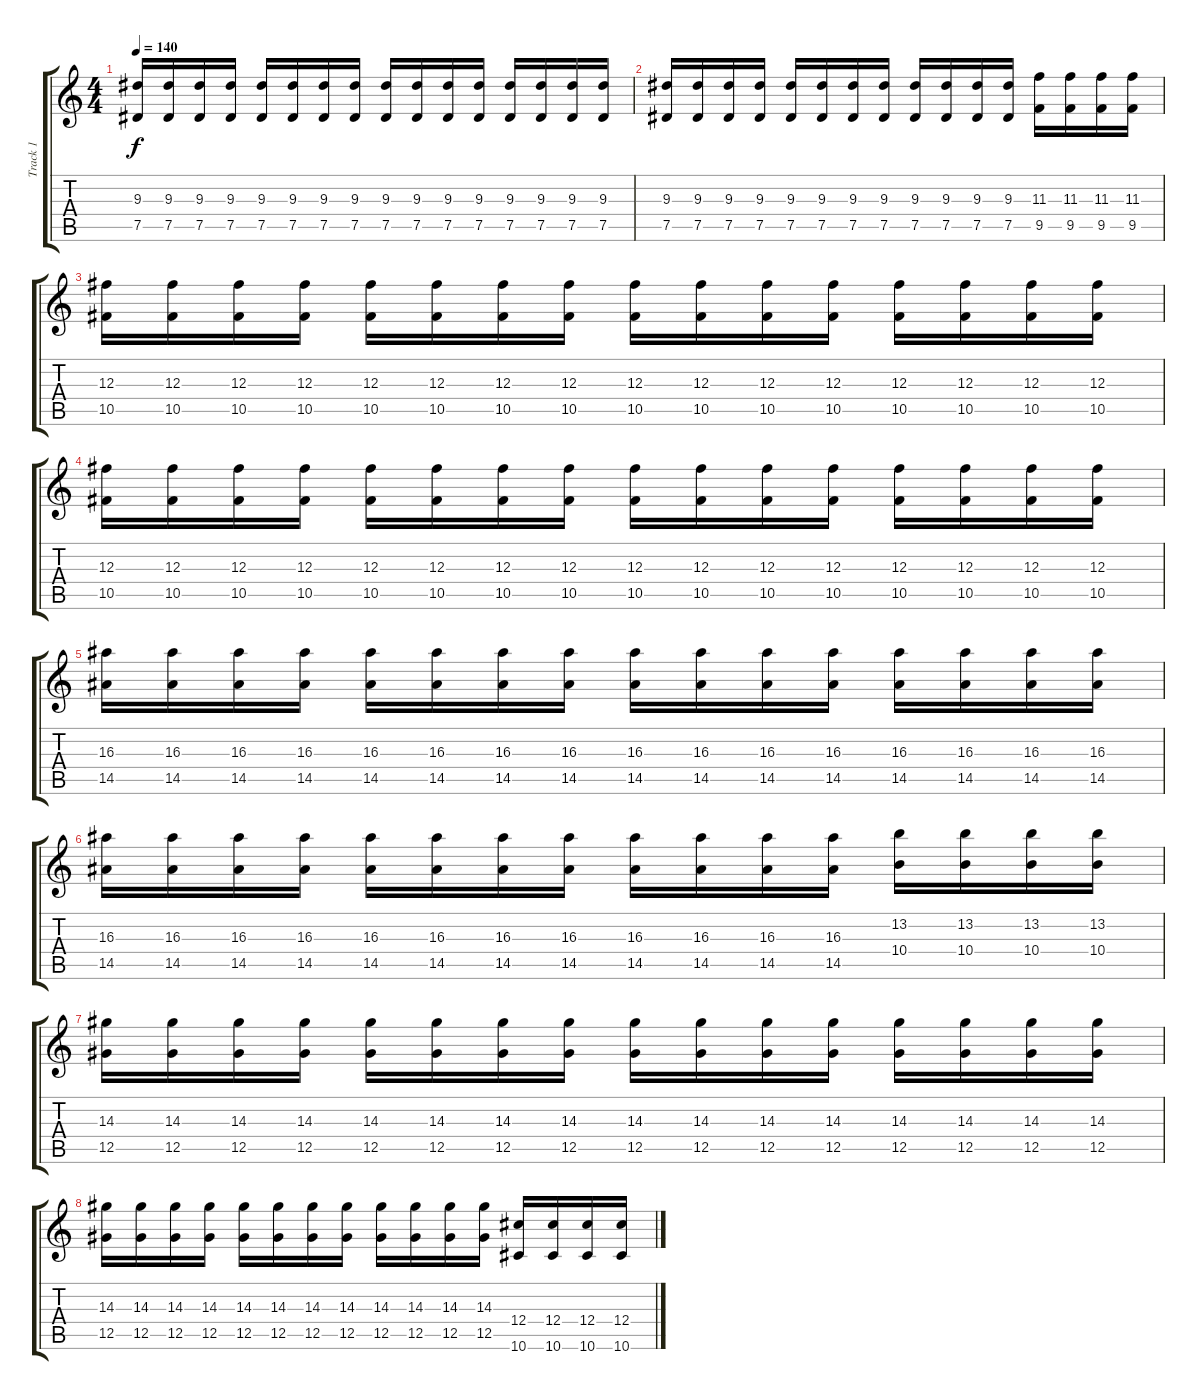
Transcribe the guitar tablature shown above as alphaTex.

\track ("Track 1" "Track 1") {instrument distortionguitar}
\staff {score tabs}
\tuning (Eb4 Bb3 Gb3 Db3 Ab2 Eb2) {hide}
\ts (4 4)
\tempo 140
\clef g2
\ks c
(9.3 7.5).16{dy f} (9.3 7.5).16 (9.3 7.5).16 (9.3 7.5).16 (9.3 7.5).16 (9.3 7.5).16 (9.3 7.5).16 (9.3 7.5).16 (9.3 7.5).16 (9.3 7.5).16 (9.3 7.5).16 (9.3 7.5).16 (9.3 7.5).16 (9.3 7.5).16 (9.3 7.5).16 (9.3 7.5).16 |
(9.3 7.5).16 (9.3 7.5).16 (9.3 7.5).16 (9.3 7.5).16 (9.3 7.5).16 (9.3 7.5).16 (9.3 7.5).16 (9.3 7.5).16 (9.3 7.5).16 (9.3 7.5).16 (9.3 7.5).16 (9.3 7.5).16 (11.3 9.5).16 (11.3 9.5).16 (11.3 9.5).16 (11.3 9.5).16 |
(12.3 10.5).16 (12.3 10.5).16 (12.3 10.5).16 (12.3 10.5).16 (12.3 10.5).16 (12.3 10.5).16 (12.3 10.5).16 (12.3 10.5).16 (12.3 10.5).16 (12.3 10.5).16 (12.3 10.5).16 (12.3 10.5).16 (12.3 10.5).16 (12.3 10.5).16 (12.3 10.5).16 (12.3 10.5).16 |
(12.3 10.5).16 (12.3 10.5).16 (12.3 10.5).16 (12.3 10.5).16 (12.3 10.5).16 (12.3 10.5).16 (12.3 10.5).16 (12.3 10.5).16 (12.3 10.5).16 (12.3 10.5).16 (12.3 10.5).16 (12.3 10.5).16 (12.3 10.5).16 (12.3 10.5).16 (12.3 10.5).16 (12.3 10.5).16 |
(16.3 14.5).16 (16.3 14.5).16 (16.3 14.5).16 (16.3 14.5).16 (16.3 14.5).16 (16.3 14.5).16 (16.3 14.5).16 (16.3 14.5).16 (16.3 14.5).16 (16.3 14.5).16 (16.3 14.5).16 (16.3 14.5).16 (16.3 14.5).16 (16.3 14.5).16 (16.3 14.5).16 (16.3 14.5).16 |
(16.3 14.5).16 (16.3 14.5).16 (16.3 14.5).16 (16.3 14.5).16 (16.3 14.5).16 (16.3 14.5).16 (16.3 14.5).16 (16.3 14.5).16 (16.3 14.5).16 (16.3 14.5).16 (16.3 14.5).16 (16.3 14.5).16 (13.2 10.4).16 (13.2 10.4).16 (13.2 10.4).16 (13.2 10.4).16 |
(14.3 12.5).16 (14.3 12.5).16 (14.3 12.5).16 (14.3 12.5).16 (14.3 12.5).16 (14.3 12.5).16 (14.3 12.5).16 (14.3 12.5).16 (14.3 12.5).16 (14.3 12.5).16 (14.3 12.5).16 (14.3 12.5).16 (14.3 12.5).16 (14.3 12.5).16 (14.3 12.5).16 (14.3 12.5).16 |
(14.3 12.5).16 (14.3 12.5).16 (14.3 12.5).16 (14.3 12.5).16 (14.3 12.5).16 (14.3 12.5).16 (14.3 12.5).16 (14.3 12.5).16 (14.3 12.5).16 (14.3 12.5).16 (14.3 12.5).16 (14.3 12.5).16 (12.4 10.6).16 (12.4 10.6).16 (12.4 10.6).16 (12.4 10.6).16
